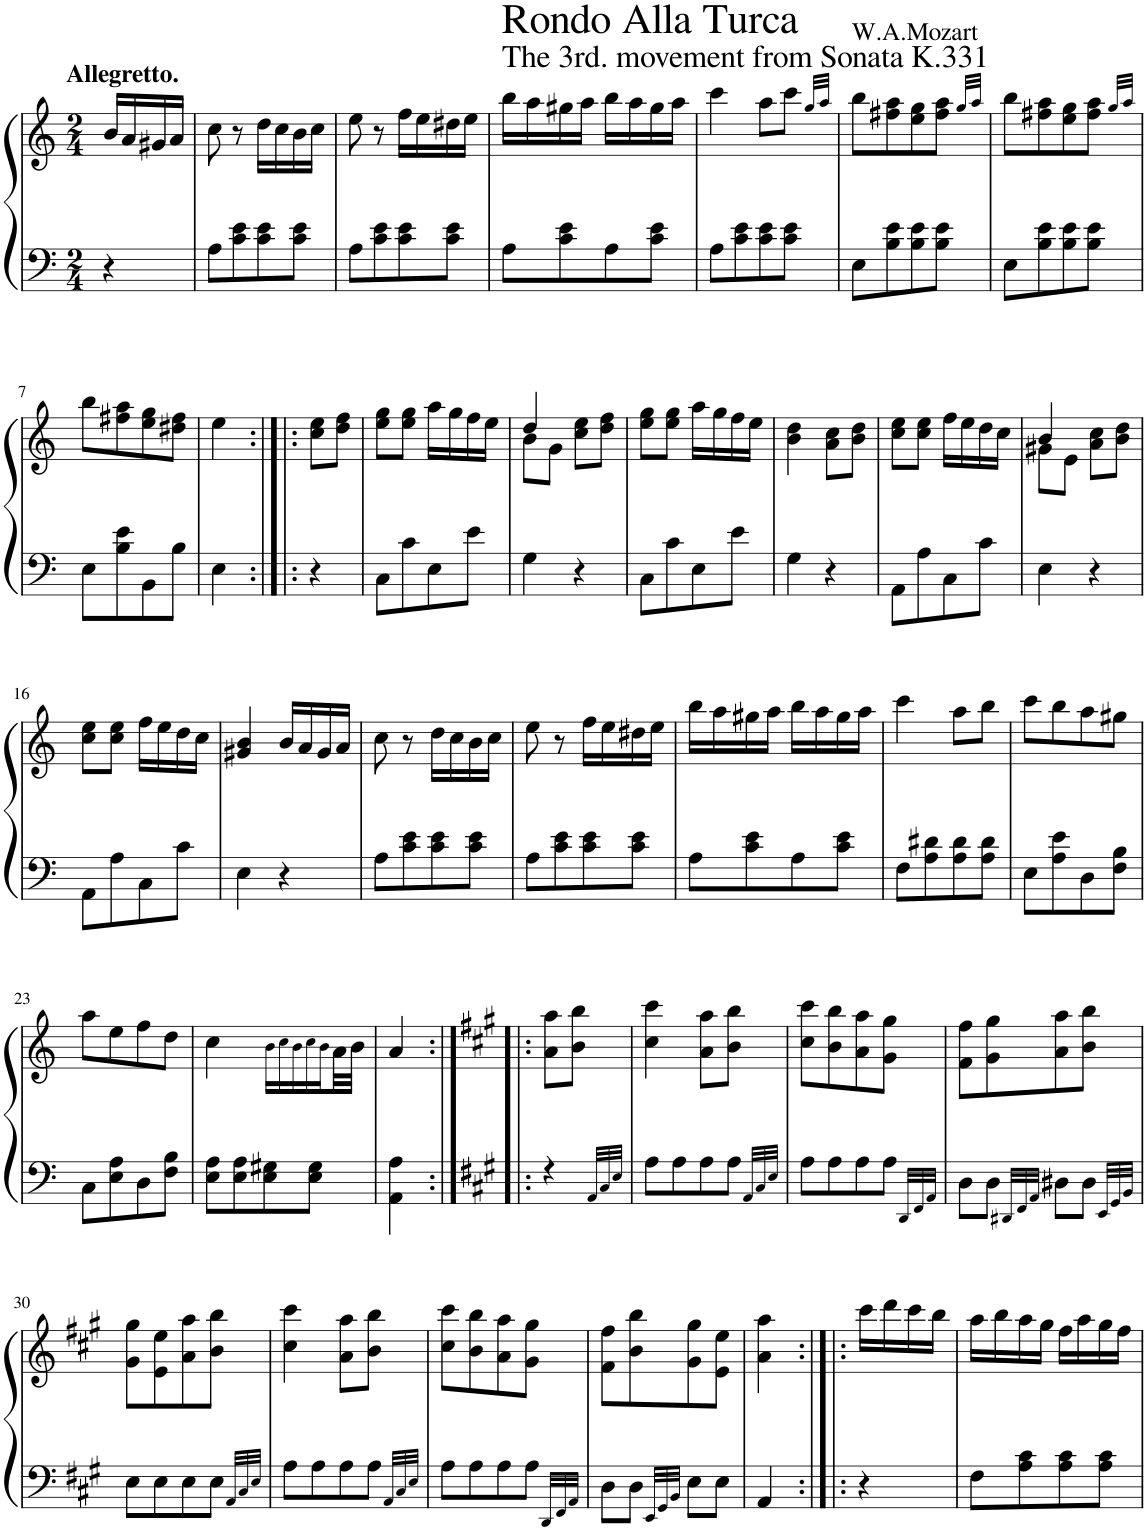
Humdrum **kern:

**kern	**kern
*part1	*part1
*staff2	*staff1
*I"Piano	*
*I'Pno	*
*clefF4	*clefG2
*k[]	*k[]
*M2/4	*M2/4
=	=
!	!LO:TX:a:B:t=Allegretto.
4r	16b/LL
.	16a/
.	16g#X/
.	16a/JJ
=1	=1
8A\L	8cc\
8c\ 8e\	8r
8c\ 8e\	16dd\LL
.	16cc\
8c\ 8e\J	16b\
.	16cc\JJ
=2	=2
8A\L	8ee\
8c\ 8e\	8r
8c\ 8e\	16ff\LL
.	16ee\
8c\ 8e\J	16dd#X\
.	16ee\JJ
=3	=3
!	!LO:TX:a:t=Rondo Alla Turca
!	!LO:TX:a:t=The 3rd. movement from Sonata K.331
8A\L	16bb\LL
.	16aa\
8c\ 8e\	16gg#X\
.	16aa\JJ
8A\	16bb\LL
.	16aa\
8c\ 8e\J	16gg#\
.	16aa\JJ
=4	=4
*	*^
8A\L	4ccc\	4..ryy
8c\ 8e\	.	.
8c\ 8e\	8aa\L	.
8c\ 8e\J	8ccc\J	.
*	*	*Xtuplet
.	.	48.ryy
.	.	96.gg!/LLL
.	.	96.aa!/JJJ
=5	=5	=5
!	!LO:TX:a:t=W.A.Mozart	!
8E\L	8bb\L	4..ryy
8B\ 8e\	8ff#X\ 8aa\	.
8B\ 8e\	8ee\ 8gg\	.
8B\ 8e\J	8ff#\ 8aa\J	.
.	.	48.ryy
.	.	96.gg!/LLL
.	.	96.aa!/JJJ
=6	=6	=6
8E\L	8bb\L	4..ryy
8B\ 8e\	8ff#X\ 8aa\	.
8B\ 8e\	8ee\ 8gg\	.
8B\ 8e\J	8ff#\ 8aa\J	.
.	.	48.ryy
.	.	96.gg!/LLL
.	.	96.aa!/JJJ
*	*v	*v
!!LO:LB:g=z
=7	=7
8E\L	8bb\L
8B\ 8e\	8ff#X\ 8aa\
8BB\	8ee\ 8gg\
8B\J	8dd#X\ 8ff#\J
=8	=8
4E\	4ee\
=9:|!|:	=9:|!|:
4r	8cc\ 8ee\L
.	8dd\ 8ff\J
=10	=10
8C\L	8ee\ 8gg\L
8c\	8ee\ 8gg\J
8E\	16aa\LL
.	16gg\
8e\J	16ff\
.	16ee\JJ
=11	=11
*	*^
4G\	4dd/	8b\L
.	.	8g\J
4r	8cc\ 8ee\L	4ryy
.	8dd\ 8ff\J	.
*	*v	*v
=12	=12
8C\L	8ee\ 8gg\L
8c\	8ee\ 8gg\J
8E\	16aa\LL
.	16gg\
8e\J	16ff\
.	16ee\JJ
=13	=13
4G\	4b\ 4dd\
4r	8a\ 8cc\L
.	8b\ 8dd\J
=14	=14
8AA\L	8cc\ 8ee\L
8A\	8cc\ 8ee\J
8C\	16ff\LL
.	16ee\
8c\J	16dd\
.	16cc\JJ
=15	=15
*	*^
4E\	4b/	8g#X\L
.	.	8e\J
4r	8a\ 8cc\L	4ryy
.	8b\ 8dd\J	.
*	*v	*v
!!LO:LB:g=z
=16	=16
8AA\L	8cc\ 8ee\L
8A\	8cc\ 8ee\J
8C\	16ff\LL
.	16ee\
8c\J	16dd\
.	16cc\JJ
=17	=17
4E\	4g#X/ 4b/
4r	16b/LL
.	16a/
.	16g#/
.	16a/JJ
=18	=18
8A\L	8cc\
8c\ 8e\	8r
8c\ 8e\	16dd\LL
.	16cc\
8c\ 8e\J	16b\
.	16cc\JJ
=19	=19
8A\L	8ee\
8c\ 8e\	8r
8c\ 8e\	16ff\LL
.	16ee\
8c\ 8e\J	16dd#X\
.	16ee\JJ
=20	=20
8A\L	16bb\LL
.	16aa\
8c\ 8e\	16gg#X\
.	16aa\JJ
8A\	16bb\LL
.	16aa\
8c\ 8e\J	16gg#\
.	16aa\JJ
=21	=21
8F\L	4ccc\
8A\ 8d#X\	.
8A\ 8d#\	8aa\L
8A\ 8d#\J	8bb\J
=22	=22
8E\L	8ccc\L
8A\ 8e\	8bb\
8D\	8aa\
8F\ 8B\J	8gg#X\J
!!LO:LB:g=z
=23	=23
8C\L	8aa\L
8E\ 8A\	8ee\
8D\	8ff\
8F\ 8B\J	8dd\J
=24	=24
8E\ 8A\L	4cc\
8E\ 8A\	.
8E\ 8G#X\	80%3b!\LL
.	80%3cc!\
.	80%3b!\
.	80%3cc!\
8E\ 8G#\J	.
.	80%3b!\
.	32a\L
.	32b\JJJ
=25	=25
4AA\ 4A\	4a/
=26:|!|:	=26:|!|:
*k[f#c#g#]	*k[f#c#g#]
*^	*
4r	8.ryy	8a\ 8aa\L
.	.	8b\ 8bb\J
*	*Xtuplet	*
.	48AA!/LLL	.
.	48C#!/	.
.	48E!/JJJ	.
=27	=27	=27
8A\L	4..ryy	4cc#\ 4ccc#\
8A\	.	.
8A\	.	8a\ 8aa\L
8A\J	.	8b\ 8bb\J
.	48AA!/LLL	.
.	48C#!/	.
.	48E!/JJJ	.
=28	=28	=28
8A\L	4..ryy	8cc#\ 8ccc#\L
8A\	.	8b\ 8bb\
8A\	.	8a\ 8aa\
8A\J	.	8g#\ 8gg#\J
.	48DD!/LLL	.
.	48FF#!/	.
.	48AA!/JJJ	.
=29	=29	=29
8D\L	8.ryy	8f#\ 8ff#\L
8D\J	.	8g#\ 8gg#\
.	48DD#X!/LLL	.
.	48FF#!/	.
.	48AA!/JJJ	.
8D#X\L	8.ryy	8a\ 8aa\
8D#\J	.	8b\ 8bb\J
.	48EE!/LLL	.
.	48GG#!/	.
.	48BB!/JJJ	.
!!LO:LB:g=z
=30	=30	=30
8E\L	4..ryy	8g#\ 8gg#\L
8E\	.	8e\ 8ee\
8E\	.	8a\ 8aa\
8E\J	.	8b\ 8bb\J
.	48AA!/LLL	.
.	48C#!/	.
.	48E!/JJJ	.
=31	=31	=31
8A\L	4..ryy	4cc#\ 4ccc#\
8A\	.	.
8A\	.	8a\ 8aa\L
8A\J	.	8b\ 8bb\J
.	48AA!/LLL	.
.	48C#!/	.
.	48E!/JJJ	.
=32	=32	=32
8A\L	4..ryy	8cc#\ 8ccc#\L
8A\	.	8b\ 8bb\
8A\	.	8a\ 8aa\
8A\J	.	8g#\ 8gg#\J
.	48DD!/LLL	.
.	48FF#!/	.
.	48AA!/JJJ	.
=33	=33	=33
8D\L	8.ryy	8f#\ 8ff#\L
8D\J	.	8b\ 8bb\
.	48EE!/LLL	.
.	48GG#!/	.
.	48BB!/JJJ	.
8E\L	4ryy	8g#\ 8gg#\
8E\J	.	8e\ 8ee\J
*v	*v	*
=34	=34
4AA/	4a\ 4aa\
=35:|!|:	=35:|!|:
4r	16ccc#\LL
.	16ddd\
.	16ccc#\
.	16bb\JJ
=36	=36
8F#\L	16aa\LL
.	16bb\
8A\ 8c#\	16aa\
.	16gg#\JJ
8A\ 8c#\	16ff#\LL
.	16aa\
8A\ 8c#\J	16gg#\
.	16ff#\JJ
=	=
*-	*-
